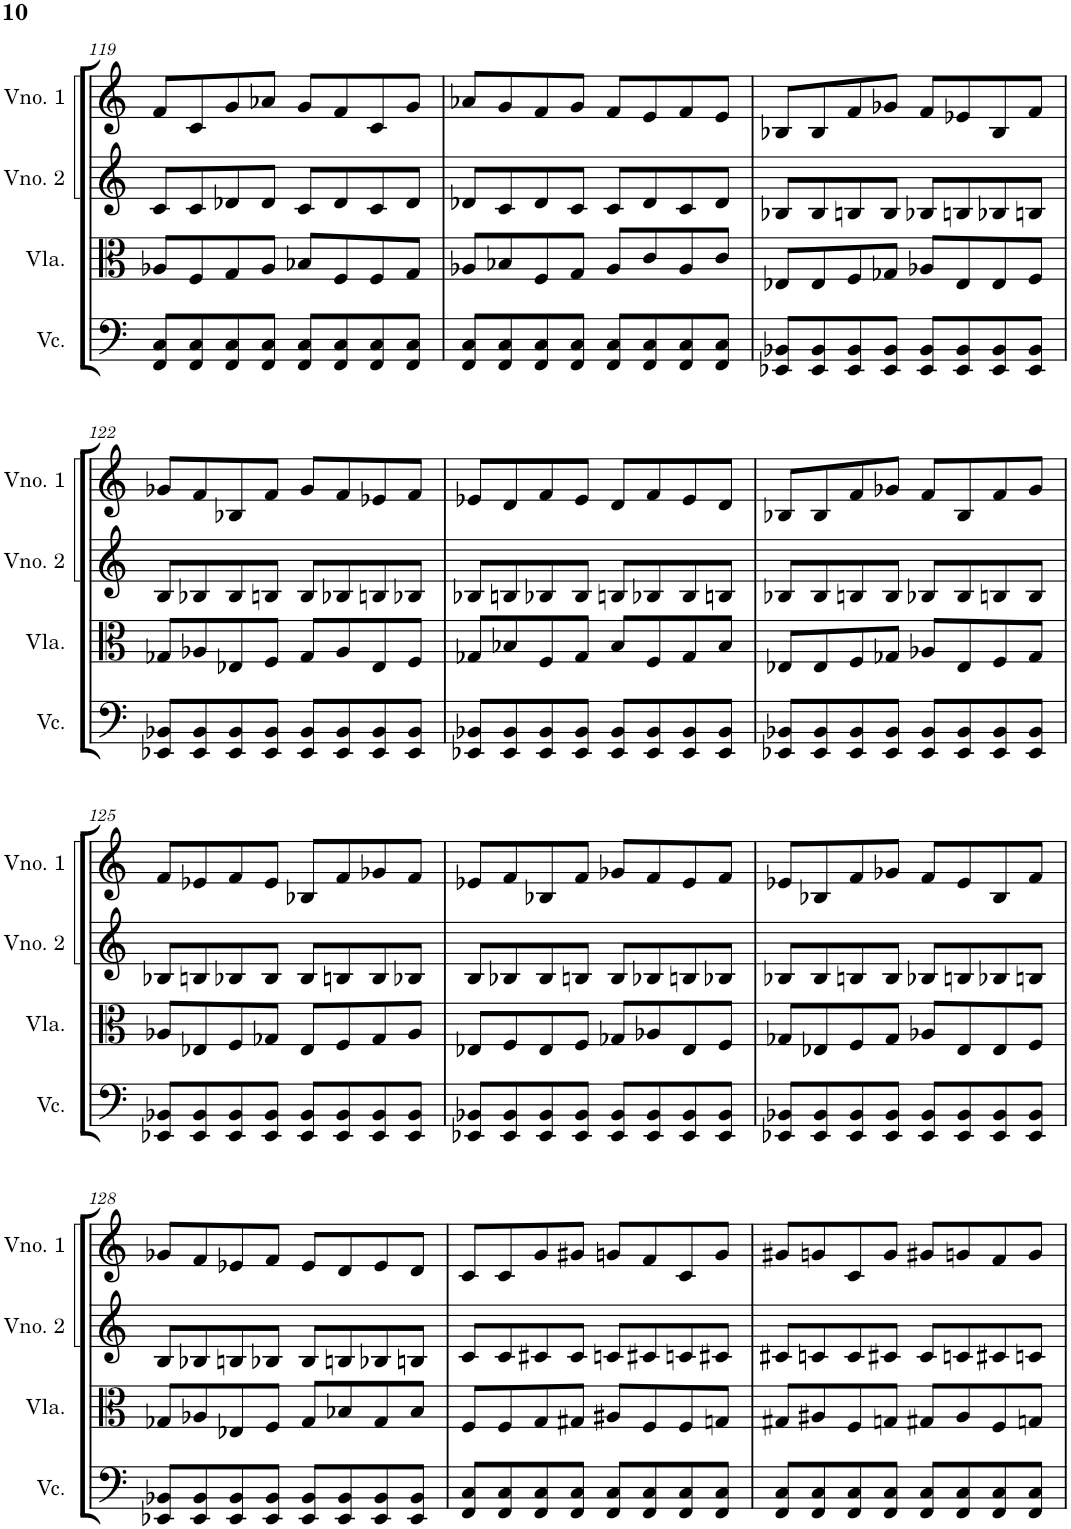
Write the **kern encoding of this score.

**kern	**kern	**kern	**kern
*part4	*part3	*part2	*part1
*staff4	*staff3	*staff2	*staff1
*I"Violoncelo	*I"Viola	*I"Violino 2	*I"Violino 1
*I'Vc.	*I'Vla.	*I'Vno. 2	*I'Vno. 1
!!LO:PB:g=z
*clefF4	*clefC3	*clefG2	*clefG2
*k[]	*k[]	*k[]	*k[]
*M4/4	*M4/4	*M4/4	*M4/4
=119	=119	=119	=119
8FF/ 8C/L	8A-X/L	8c/L	8f/L
8FF/ 8C/	8F/	8c/	8c/
8FF/ 8C/	8G/	8d-X/	8g/
8FF/ 8C/J	8A-/J	8d-/J	8a-X/J
8FF/ 8C/L	8B-X/L	8c/L	8g/L
8FF/ 8C/	8F/	8d-/	8f/
8FF/ 8C/	8F/	8c/	8c/
8FF/ 8C/J	8G/J	8d-/J	8g/J
=120	=120	=120	=120
8FF/ 8C/L	8A-X/L	8d-X/L	8a-X/L
8FF/ 8C/	8B-X/	8c/	8g/
8FF/ 8C/	8F/	8d-/	8f/
8FF/ 8C/J	8G/J	8c/J	8g/J
8FF/ 8C/L	8A-/L	8c/L	8f/L
8FF/ 8C/	8c/	8d-/	8e/
8FF/ 8C/	8A-/	8c/	8f/
8FF/ 8C/J	8c/J	8d-/J	8e/J
=121	=121	=121	=121
8EE-X/ 8BB-X/L	8E-X/L	8B-X/L	8B-X/L
8EE-/ 8BB-/	8E-/	8B-/	8B-/
8EE-/ 8BB-/	8F/	8Bn/	8f/
8EE-/ 8BB-/J	8G-X/J	8B/J	8g-X/J
8EE-/ 8BB-/L	8A-X/L	8B-X/L	8f/L
8EE-/ 8BB-/	8E-/	8Bn/	8e-X/
8EE-/ 8BB-/	8E-/	8B-X/	8B-/
8EE-/ 8BB-/J	8F/J	8Bn/J	8f/J
!!LO:LB:g=z
=122	=122	=122	=122
8EE-X/ 8BB-X/L	8G-X/L	8B/L	8g-X/L
8EE-/ 8BB-/	8A-X/	8B-X/	8f/
8EE-/ 8BB-/	8E-X/	8B-/	8B-X/
8EE-/ 8BB-/J	8F/J	8Bn/J	8f/J
8EE-/ 8BB-/L	8G-/L	8B/L	8g-/L
8EE-/ 8BB-/	8A-/	8B-X/	8f/
8EE-/ 8BB-/	8E-/	8Bn/	8e-X/
8EE-/ 8BB-/J	8F/J	8B-X/J	8f/J
=123	=123	=123	=123
8EE-X/ 8BB-X/L	8G-X/L	8B-X/L	8e-X/L
8EE-/ 8BB-/	8B-X/	8Bn/	8d/
8EE-/ 8BB-/	8F/	8B-X/	8f/
8EE-/ 8BB-/J	8G-/J	8B-/J	8e-/J
8EE-/ 8BB-/L	8B-/L	8Bn/L	8d/L
8EE-/ 8BB-/	8F/	8B-X/	8f/
8EE-/ 8BB-/	8G-/	8B-/	8e-/
8EE-/ 8BB-/J	8B-/J	8Bn/J	8d/J
=124	=124	=124	=124
8EE-X/ 8BB-X/L	8E-X/L	8B-X/L	8B-X/L
8EE-/ 8BB-/	8E-/	8B-/	8B-/
8EE-/ 8BB-/	8F/	8Bn/	8f/
8EE-/ 8BB-/J	8G-X/J	8B/J	8g-X/J
8EE-/ 8BB-/L	8A-X/L	8B-X/L	8f/L
8EE-/ 8BB-/	8E-/	8B-/	8B-/
8EE-/ 8BB-/	8F/	8Bn/	8f/
8EE-/ 8BB-/J	8G-/J	8B/J	8g-/J
!!LO:LB:g=z
=125	=125	=125	=125
8EE-X/ 8BB-X/L	8A-X/L	8B-X/L	8f/L
8EE-/ 8BB-/	8E-X/	8Bn/	8e-X/
8EE-/ 8BB-/	8F/	8B-X/	8f/
8EE-/ 8BB-/J	8G-X/J	8B-/J	8e-/J
8EE-/ 8BB-/L	8E-/L	8B-/L	8B-X/L
8EE-/ 8BB-/	8F/	8Bn/	8f/
8EE-/ 8BB-/	8G-/	8B/	8g-X/
8EE-/ 8BB-/J	8A-/J	8B-X/J	8f/J
=126	=126	=126	=126
8EE-X/ 8BB-X/L	8E-X/L	8B/L	8e-X/L
8EE-/ 8BB-/	8F/	8B-X/	8f/
8EE-/ 8BB-/	8E-/	8B-/	8B-X/
8EE-/ 8BB-/J	8F/J	8Bn/J	8f/J
8EE-/ 8BB-/L	8G-X/L	8B/L	8g-X/L
8EE-/ 8BB-/	8A-X/	8B-X/	8f/
8EE-/ 8BB-/	8E-/	8Bn/	8e-/
8EE-/ 8BB-/J	8F/J	8B-X/J	8f/J
=127	=127	=127	=127
8EE-X/ 8BB-X/L	8G-X/L	8B-X/L	8e-X/L
8EE-/ 8BB-/	8E-X/	8B-/	8B-X/
8EE-/ 8BB-/	8F/	8Bn/	8f/
8EE-/ 8BB-/J	8G-/J	8B/J	8g-X/J
8EE-/ 8BB-/L	8A-X/L	8B-X/L	8f/L
8EE-/ 8BB-/	8E-/	8Bn/	8e-/
8EE-/ 8BB-/	8E-/	8B-X/	8B-/
8EE-/ 8BB-/J	8F/J	8Bn/J	8f/J
!!LO:LB:g=z
=128	=128	=128	=128
8EE-X/ 8BB-X/L	8G-X/L	8B/L	8g-X/L
8EE-/ 8BB-/	8A-X/	8B-X/	8f/
8EE-/ 8BB-/	8E-X/	8Bn/	8e-X/
8EE-/ 8BB-/J	8F/J	8B-X/J	8f/J
8EE-/ 8BB-/L	8G-/L	8B-/L	8e-/L
8EE-/ 8BB-/	8B-X/	8Bn/	8d/
8EE-/ 8BB-/	8G-/	8B-X/	8e-/
8EE-/ 8BB-/J	8B-/J	8Bn/J	8d/J
=129	=129	=129	=129
8FF/ 8C/L	8F/L	8c/L	8c/L
8FF/ 8C/	8F/	8c/	8c/
8FF/ 8C/	8G/	8c#X/	8g/
8FF/ 8C/J	8G#X/J	8c#/J	8g#X/J
8FF/ 8C/L	8A#X/L	8cn/L	8gn/L
8FF/ 8C/	8F/	8c#X/	8f/
8FF/ 8C/	8F/	8cn/	8c/
8FF/ 8C/J	8Gn/J	8c#X/J	8g/J
=130	=130	=130	=130
8FF/ 8C/L	8G#X/L	8c#X/L	8g#X/L
8FF/ 8C/	8A#X/	8cn/	8gn/
8FF/ 8C/	8F/	8c/	8c/
8FF/ 8C/J	8Gn/J	8c#X/J	8g/J
8FF/ 8C/L	8G#X/L	8c#/L	8g#X/L
8FF/ 8C/	8A#/	8cn/	8gn/
8FF/ 8C/	8F/	8c#X/	8f/
8FF/ 8C/J	8Gn/J	8cn/J	8g/J
=	=	=	=
*-	*-	*-	*-
